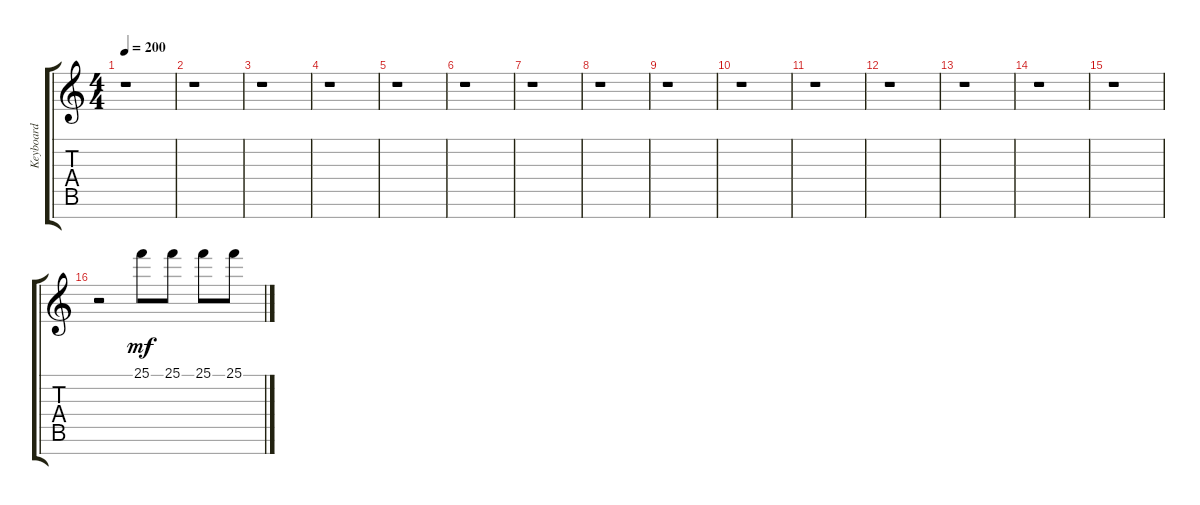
\track ("Keyboard" "Keyboard") {instrument orchestrahit}
\staff {score tabs}
\tuning (E4 B3 G3 D3 A2 E2 B1) {hide}
\ts (4 4)
\tempo 200
\clef g2
\ks c
r.1{dy f} |
\section ("" "")
r.1 |
r.1 |
r.1 |
r.1 |
r.1 |
r.1 |
r.1 |
\section ("" "")
r.1 |
r.1 |
r.1 |
r.1 |
r.1 |
r.1 |
r.1 |
r.2 25.1.8{dy mf volume 13 instrument orchestrahit} 25.1.8 25.1.8 25.1.8
